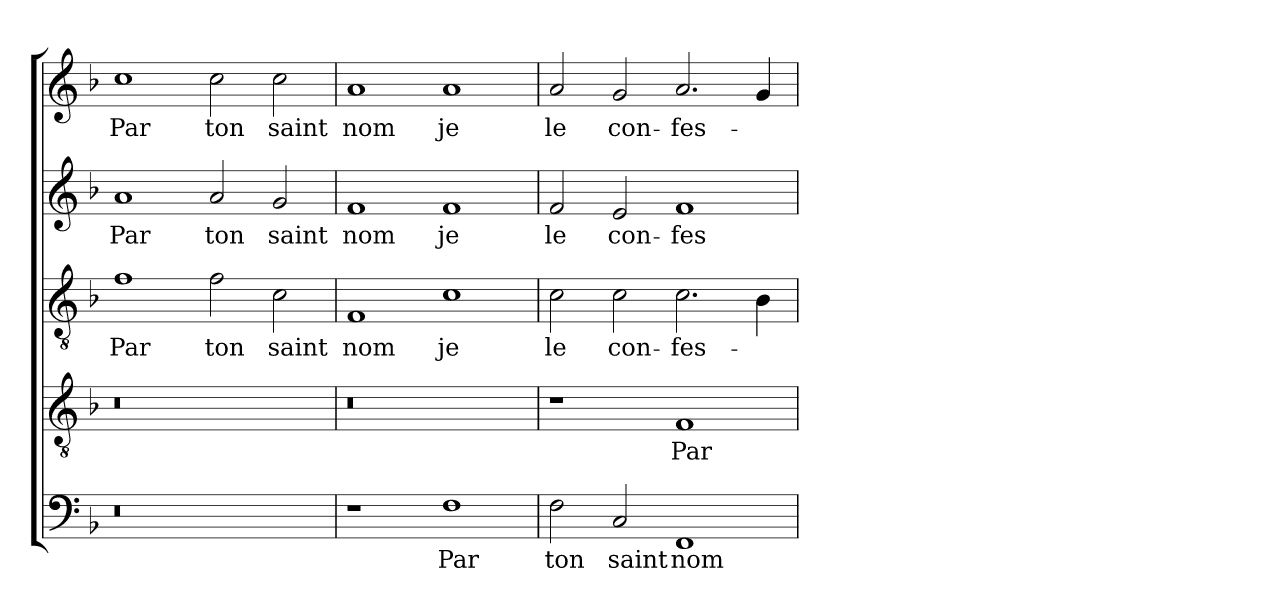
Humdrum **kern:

**kern	**text	**kern	**text	**kern	**text	**kern	**text	**kern	**text
*part5	*part5	*part4	*part4	*part3	*part3	*part2	*part2	*part1	*part1
*staff5	*staff5	*staff4	*staff4	*staff3	*staff3	*staff2	*staff2	*staff1	*staff1
*clefF4	*	*clefGv2	*	*clefGv2	*	*clefG2	*	*clefG2	*
*k[b-]	*	*k[b-]	*	*k[b-]	*	*k[b-]	*	*k[b-]	*
=1	=1	=1	=1	=1	=1	=1	=1	=1	=1
0r	.	0r	.	1f	Par	1a	Par	1cc	Par
.	.	.	.	2f	ton	2a	ton	2cc	ton
.	.	.	.	2c	saint	2g	saint	2cc	saint
=2	=2	=2	=2	=2	=2	=2	=2	=2	=2
1r	.	0r	.	1F	nom	1f	nom	1a	nom
1F	Par	.	.	1c	je	1f	je	1a	je
=3	=3	=3	=3	=3	=3	=3	=3	=3	=3
2F	ton	1r	.	2c	le	2f	le	2a	le
2C	saint	.	.	2c	con-	2e	con-	2g	con-
1FF	nom	1F	Par	2.c	-fes-	1f	-fes-	2.a	-fes-
.	.	.	.	4B-	.	.	.	4g	.
=	=	=	=	=	=	=	=	=	=
*-	*-	*-	*-	*-	*-	*-	*-	*-	*-
